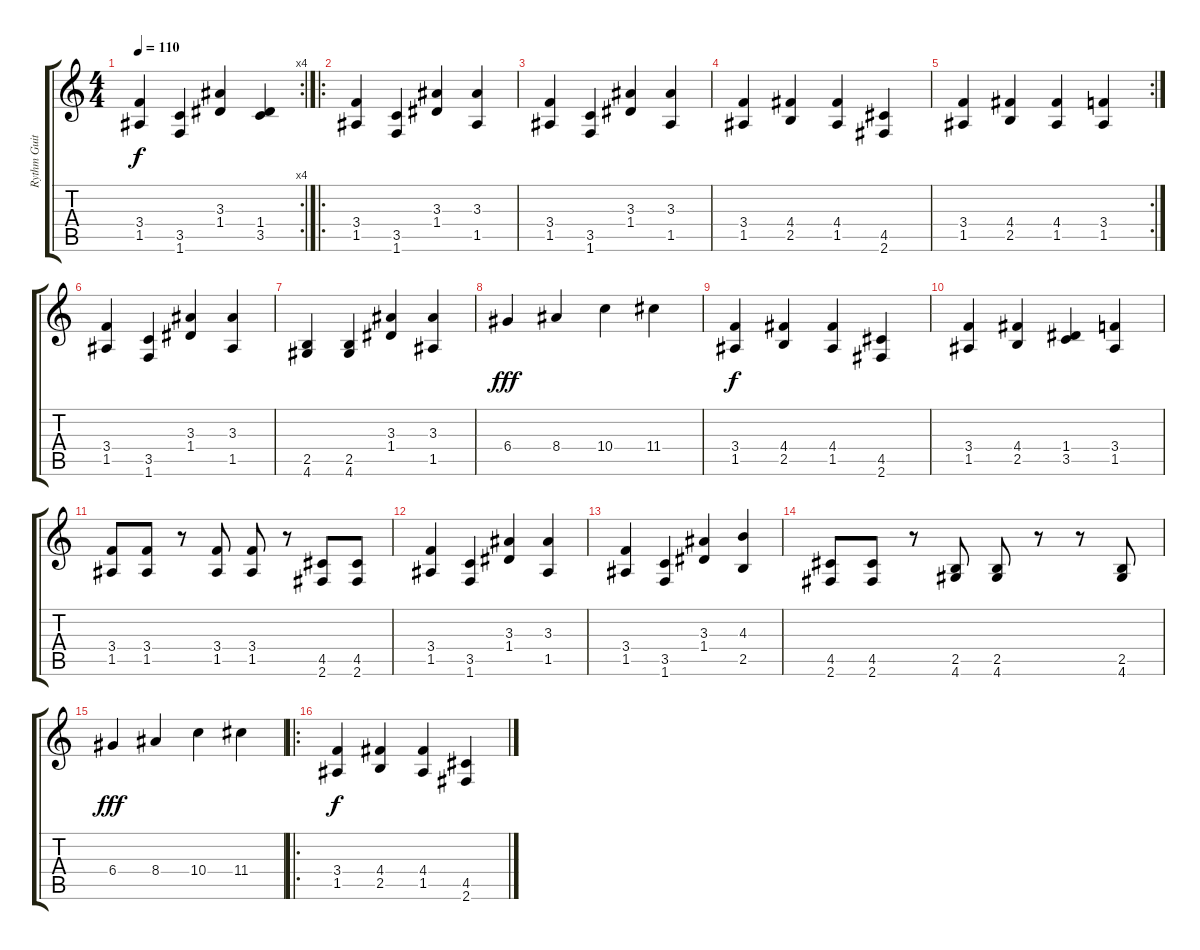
\track ("Rythm Guitar" "Rythm Guit") {instrument distortionguitar}
\staff {score tabs}
\tuning (E4 B3 G3 D3 A2 E2) {hide}
\rc 4
\ts (4 4)
\tempo 110
\clef g2
\ks c
(3.4 1.5).4{dy f instrument distortionguitar} (3.5 1.6).4 (3.3 1.4).4 (1.4 3.5).4 |
\ro
(3.4 1.5).4 (3.5 1.6).4 (3.3 1.4).4 (3.3 1.5).4 |
(3.4 1.5).4 (3.5 1.6).4 (3.3 1.4).4 (3.3 1.5).4 |
(3.4 1.5).4 (4.4 2.5).4 (4.4 1.5).4 (4.5 2.6).4 |
\rc 2
(3.4 1.5).4 (4.4 2.5).4 (4.4 1.5).4 (3.4 1.5).4 |
(3.4 1.5).4 (3.5 1.6).4 (3.3 1.4).4 (3.3 1.5).4 |
(2.5 4.6).4 (2.5 4.6).4 (3.3 1.4).4 (3.3 1.5).4 |
6.4.4{dy fff} 8.4.4 10.4.4 11.4.4 |
(3.4 1.5).4{dy f} (4.4 2.5).4 (4.4 1.5).4 (4.5 2.6).4 |
(3.4 1.5).4 (4.4 2.5).4 (1.4 3.5).4 (3.4 1.5).4 |
(3.4 1.5).8 (3.4 1.5).8 r.8 (3.4 1.5).8 (3.4 1.5).8 r.8 (4.5 2.6).8 (4.5 2.6).8 |
(3.4 1.5).4 (3.5 1.6).4 (3.3 1.4).4 (3.3 1.5).4 |
(3.4 1.5).4 (3.5 1.6).4 (3.3 1.4).4 (4.3 2.5).4 |
(4.5 2.6).8 (4.5 2.6).8 r.8 (2.5 4.6).8 (2.5 4.6).8 r.8 r.8 (2.5 4.6).8 |
6.4.4{dy fff} 8.4.4 10.4.4 11.4.4 |
\ro
(3.4 1.5).4{dy f} (4.4 2.5).4 (4.4 1.5).4 (4.5 2.6).4
